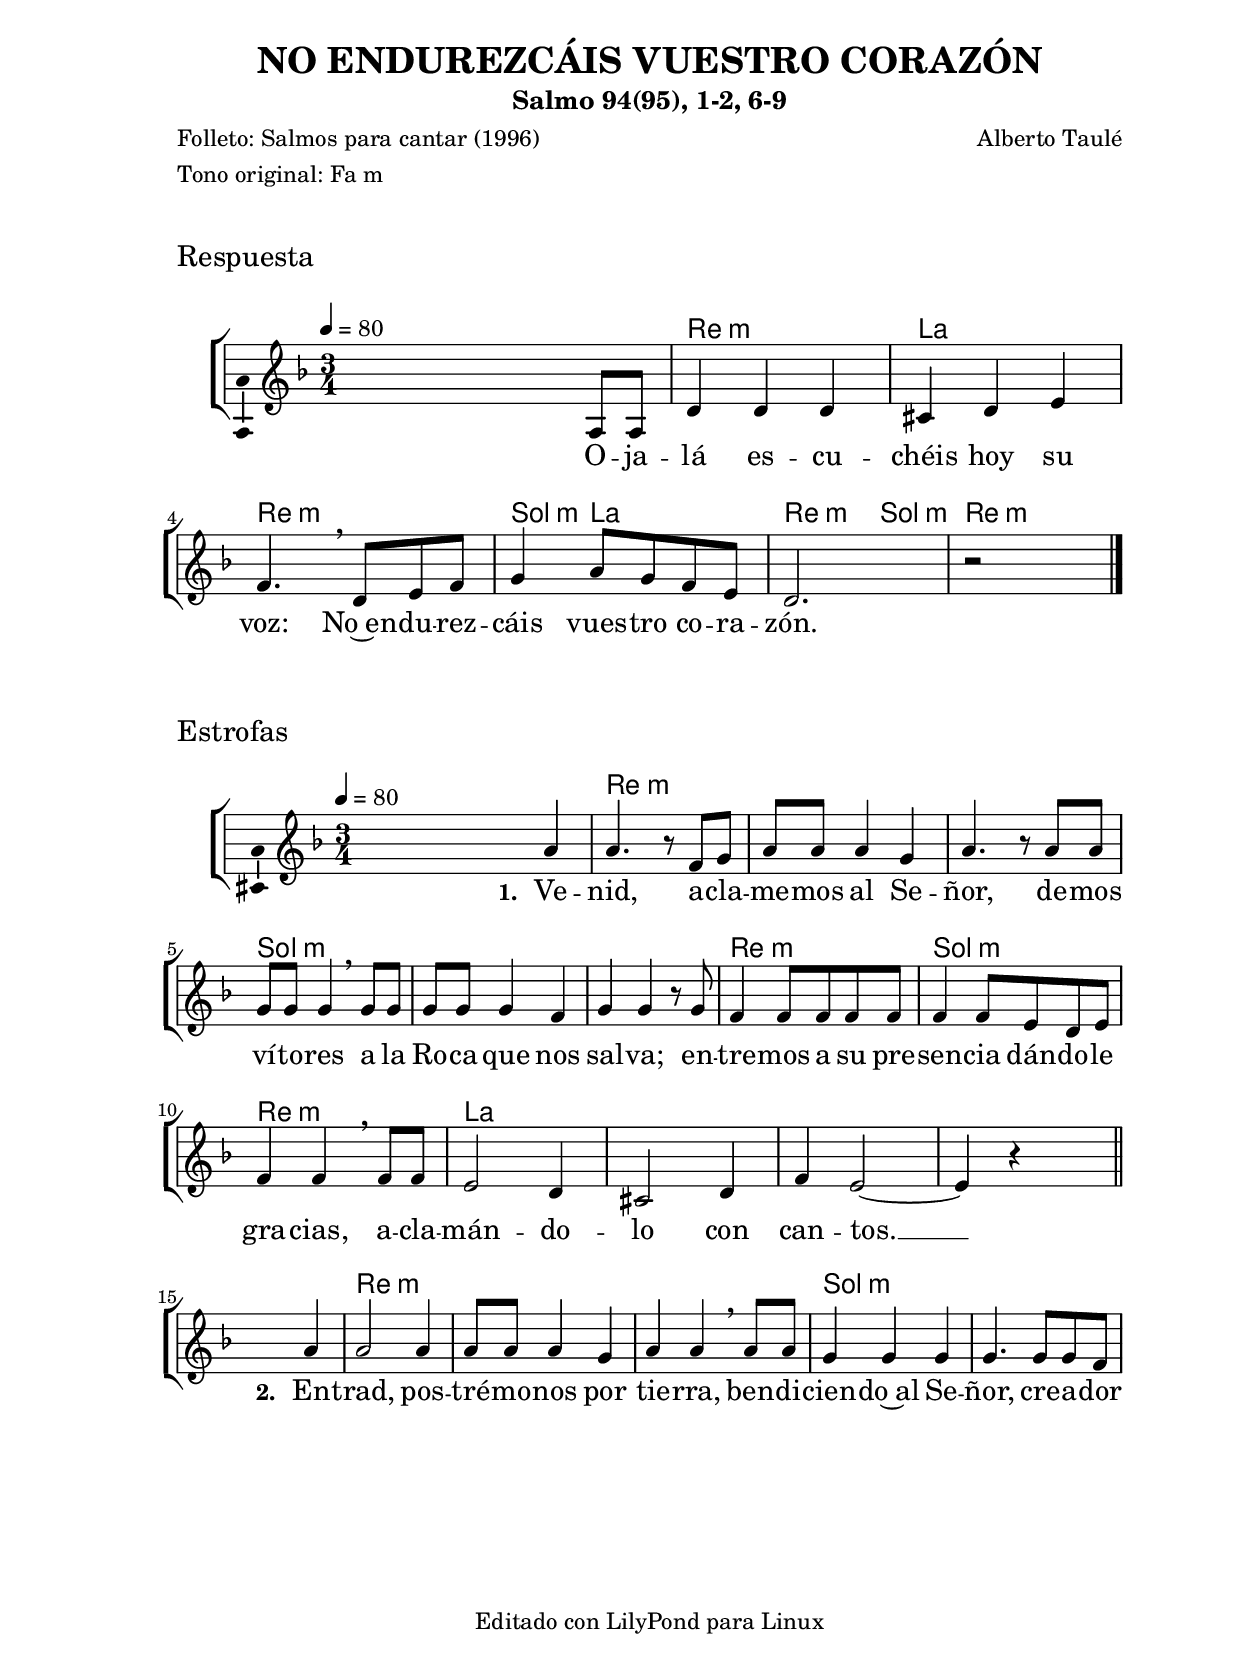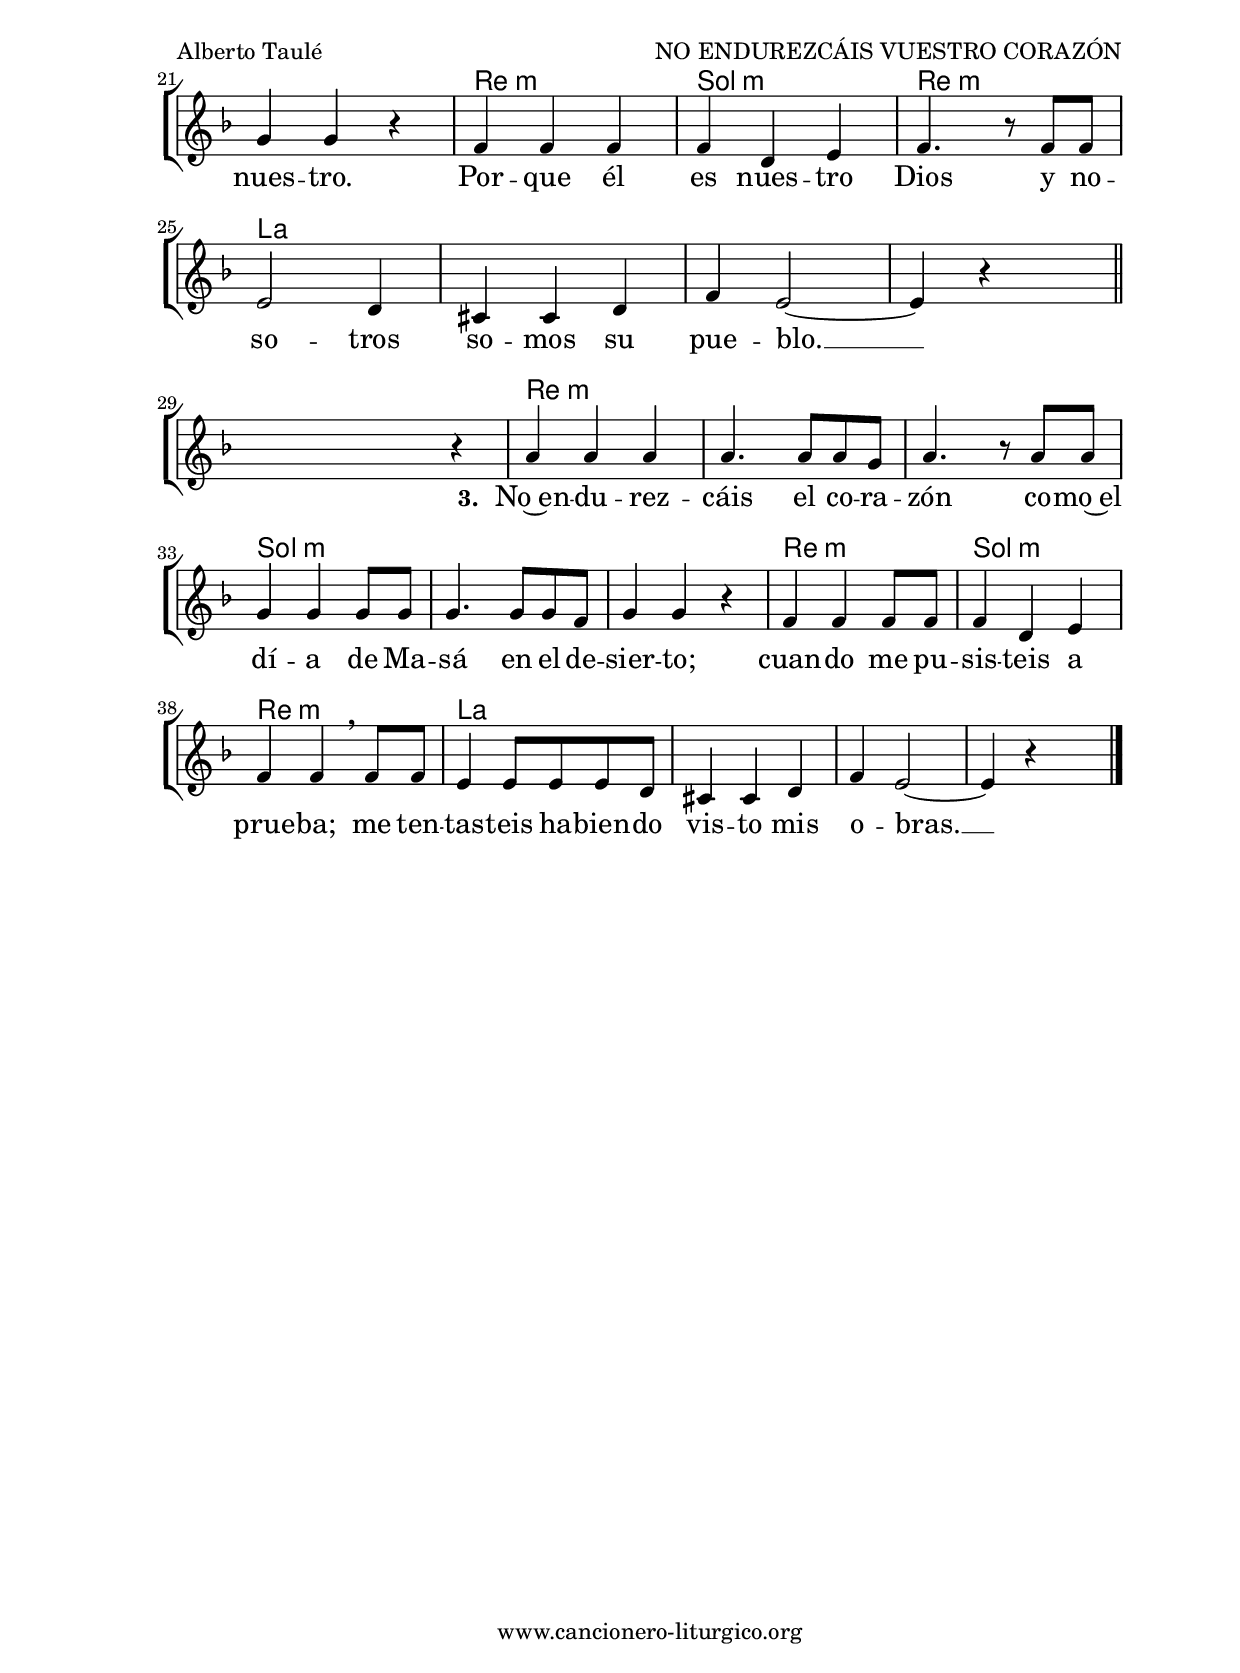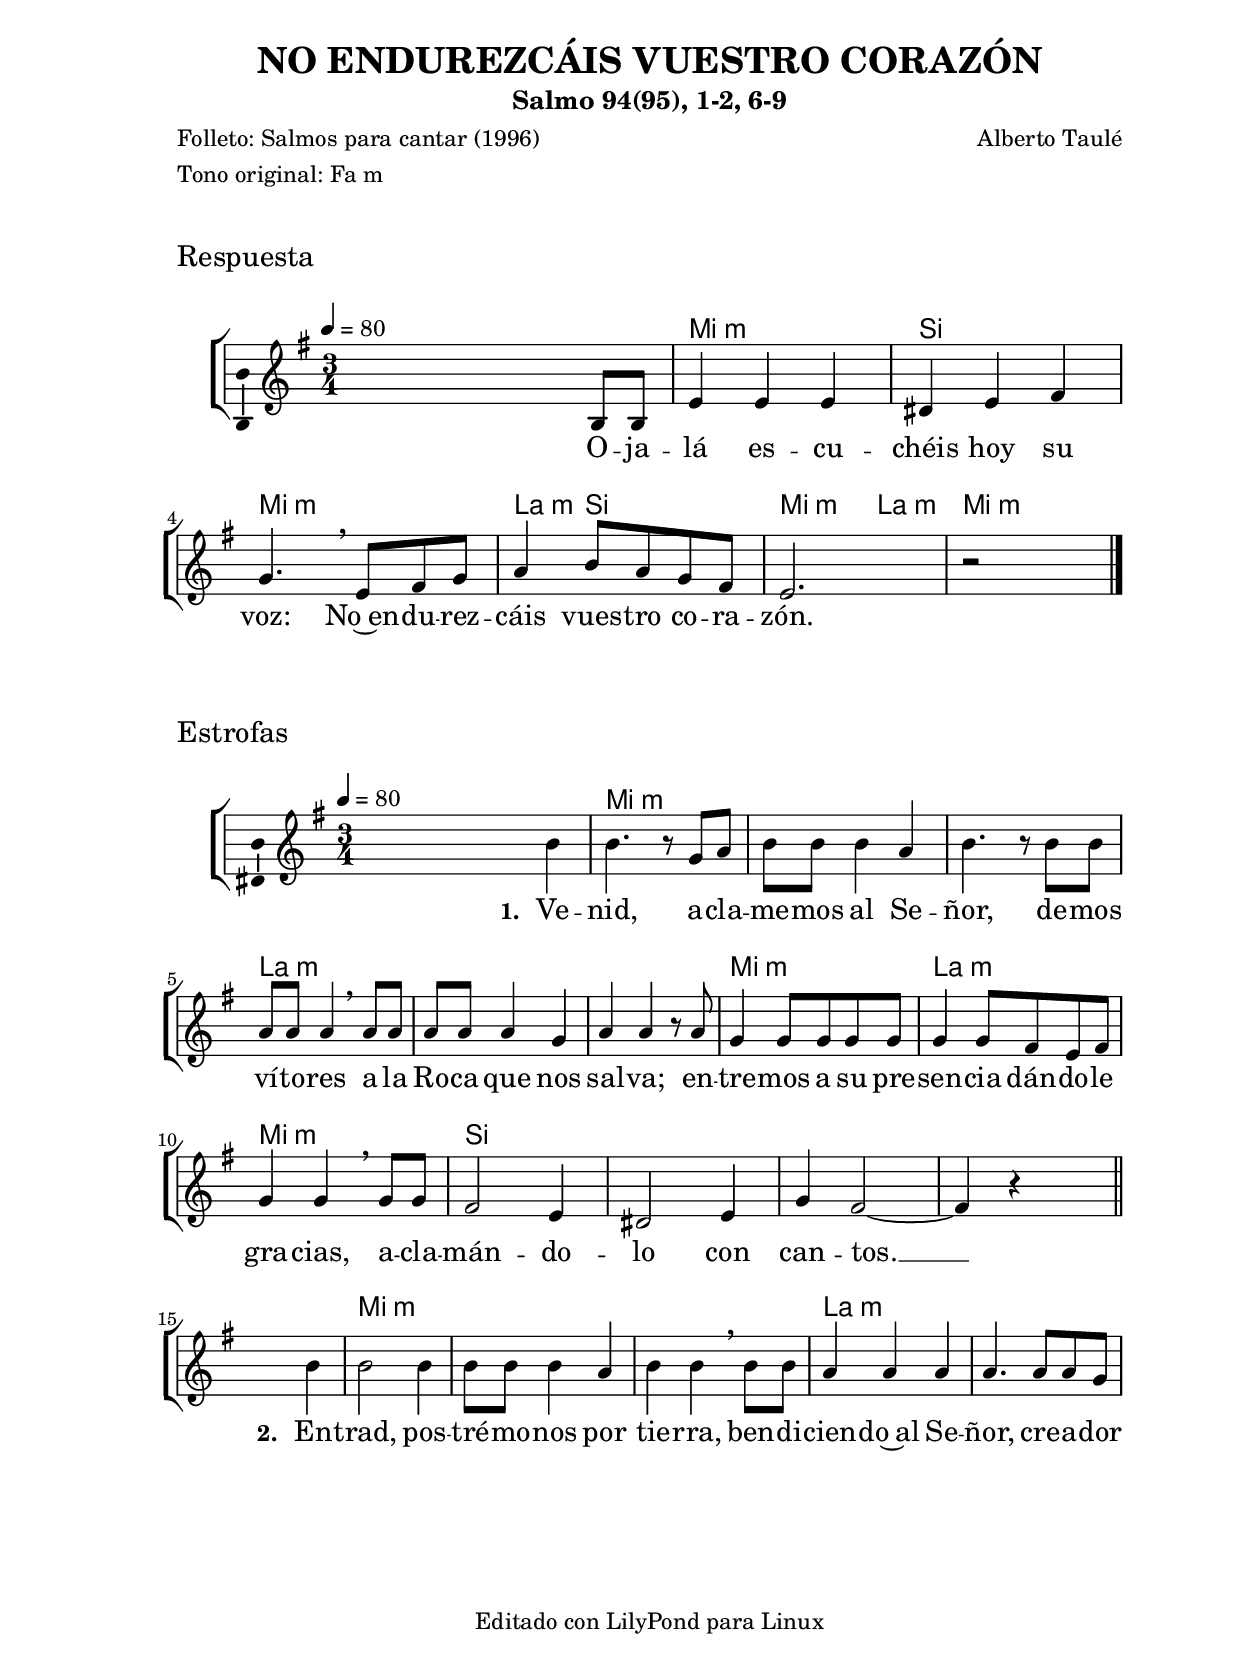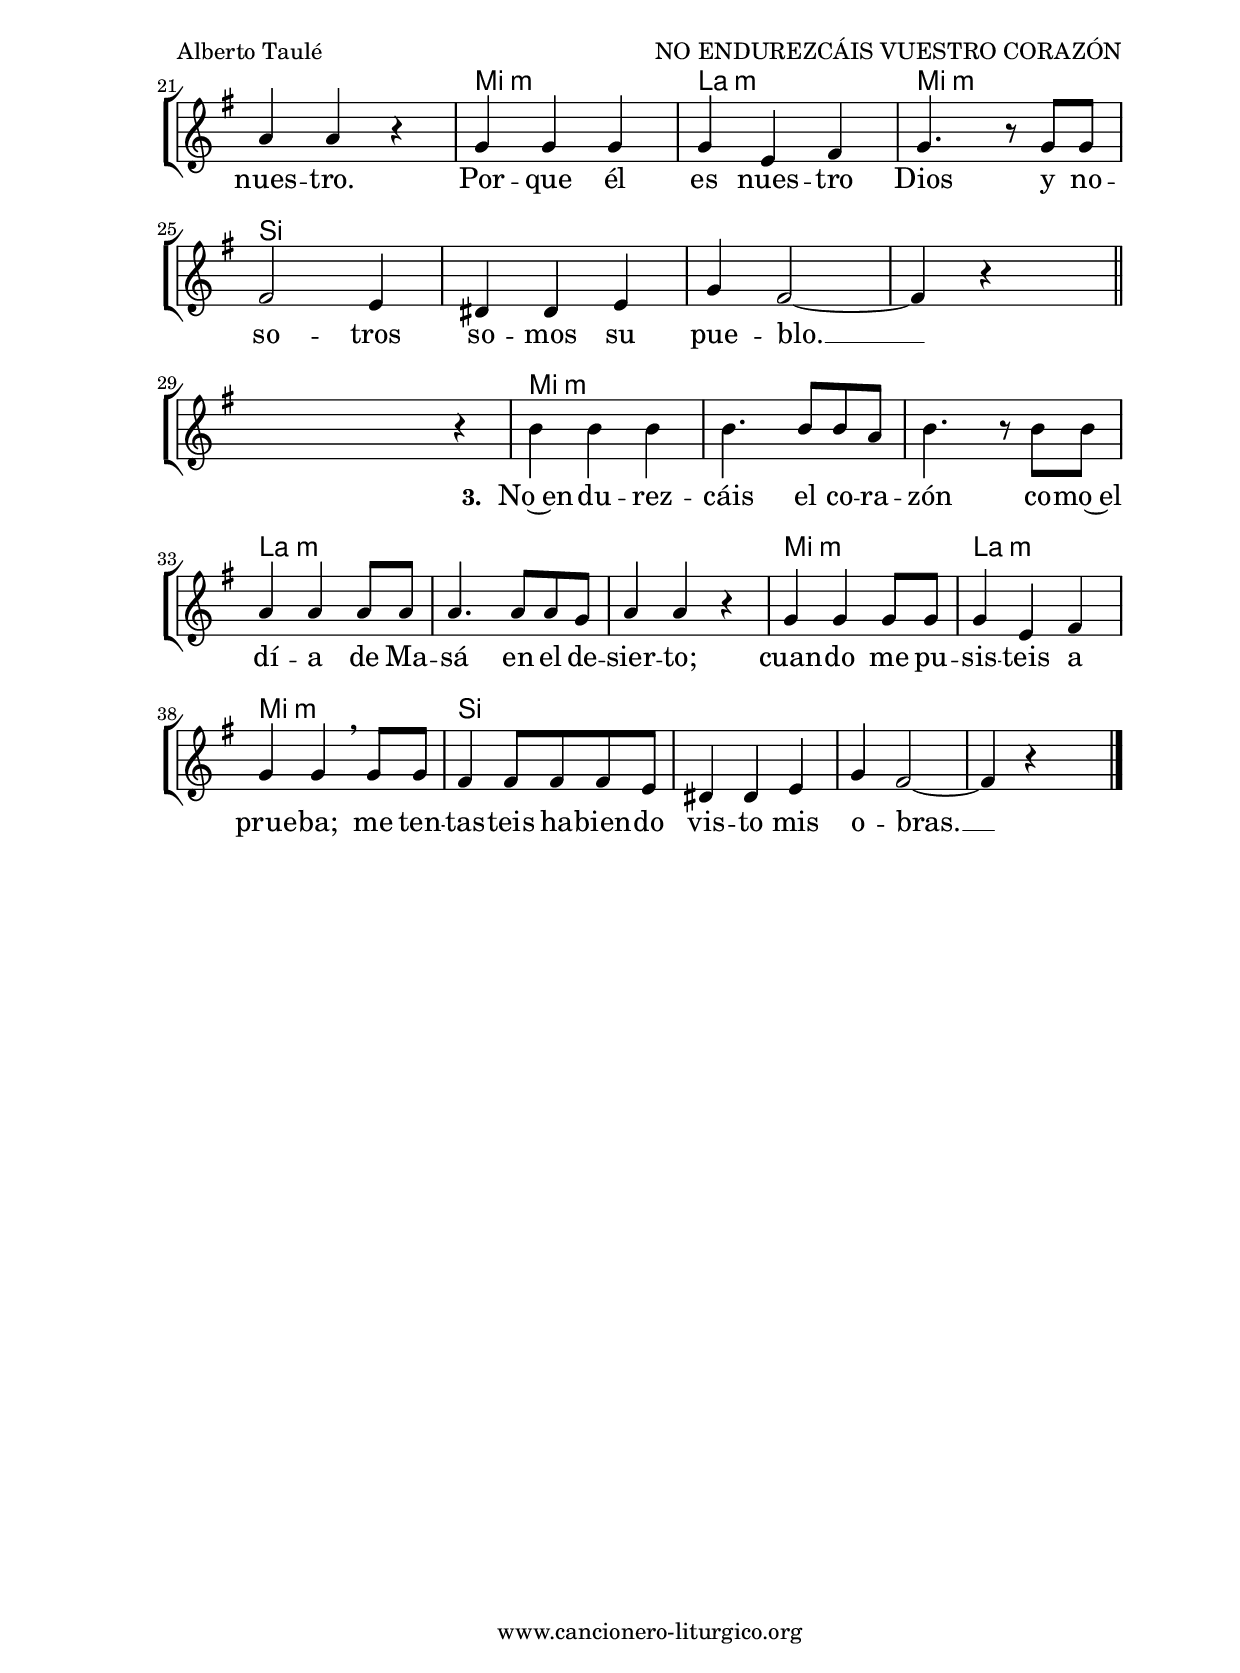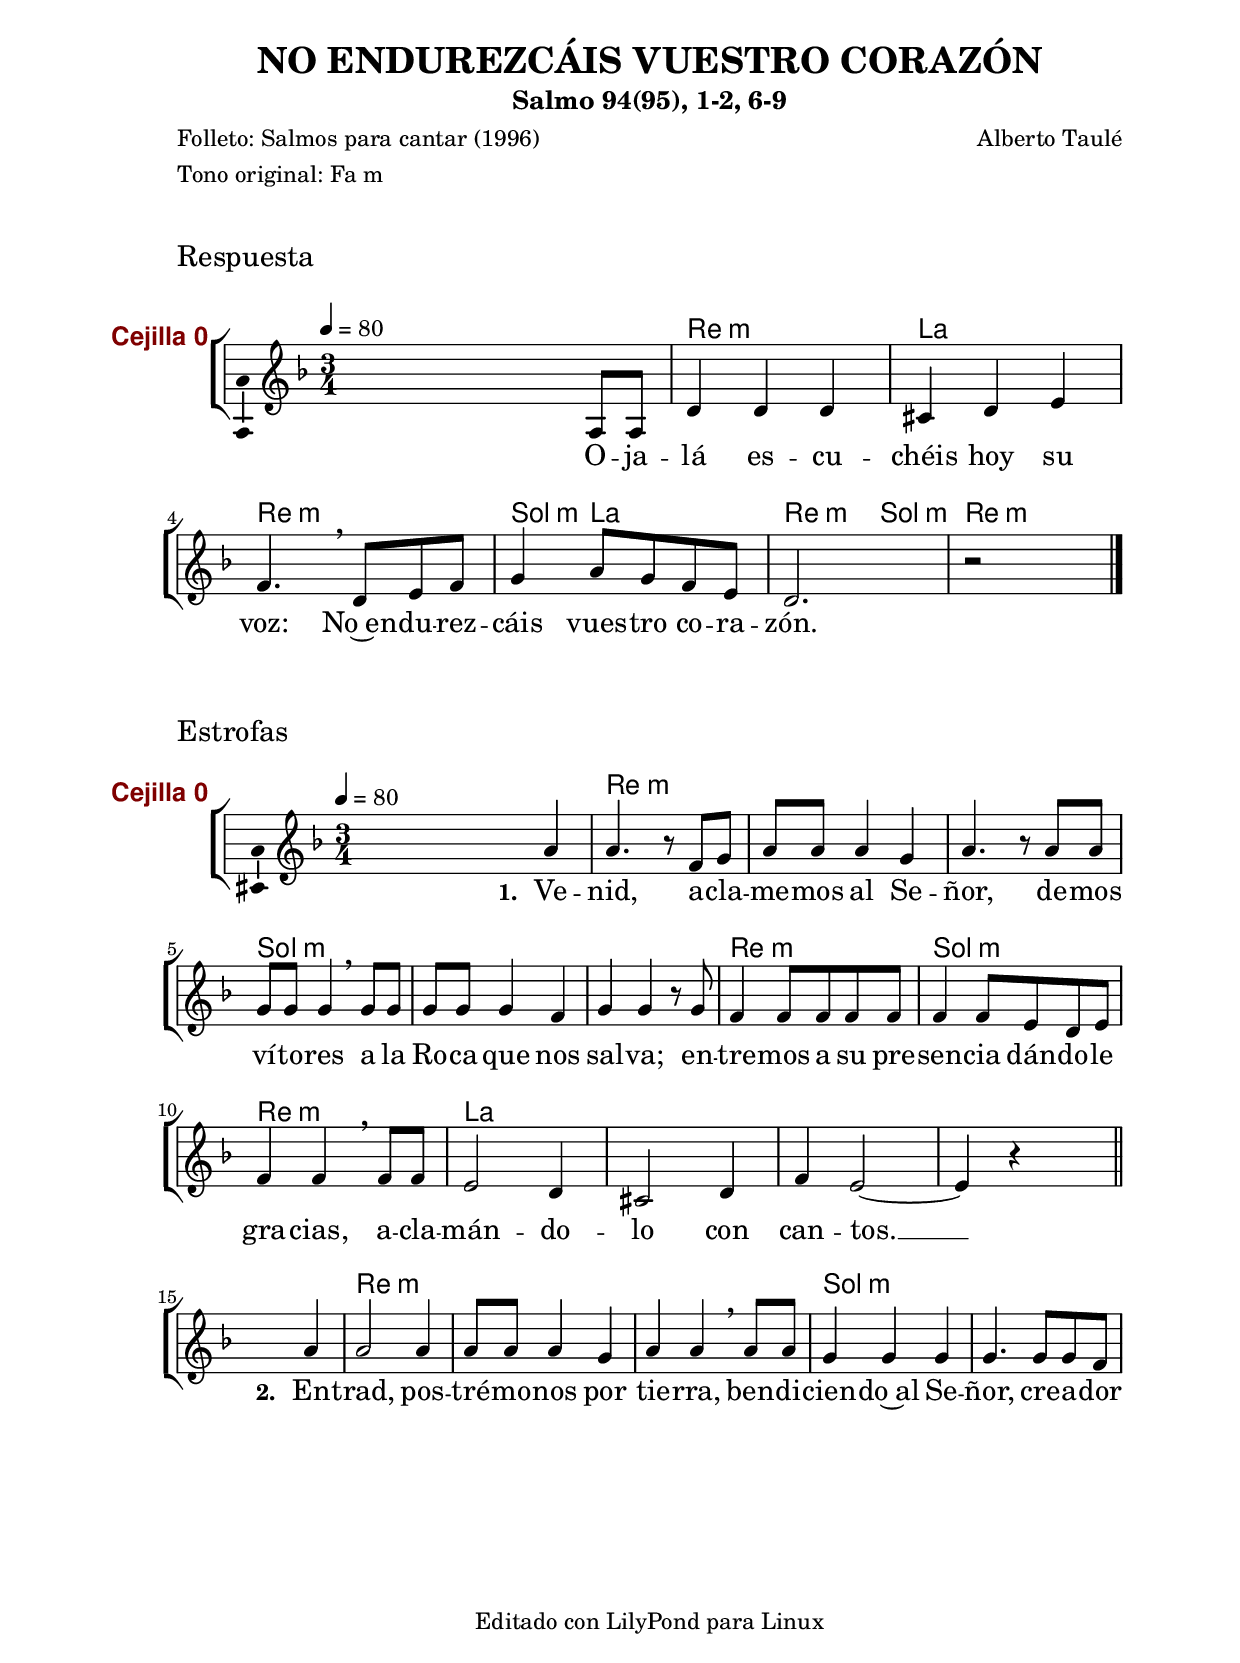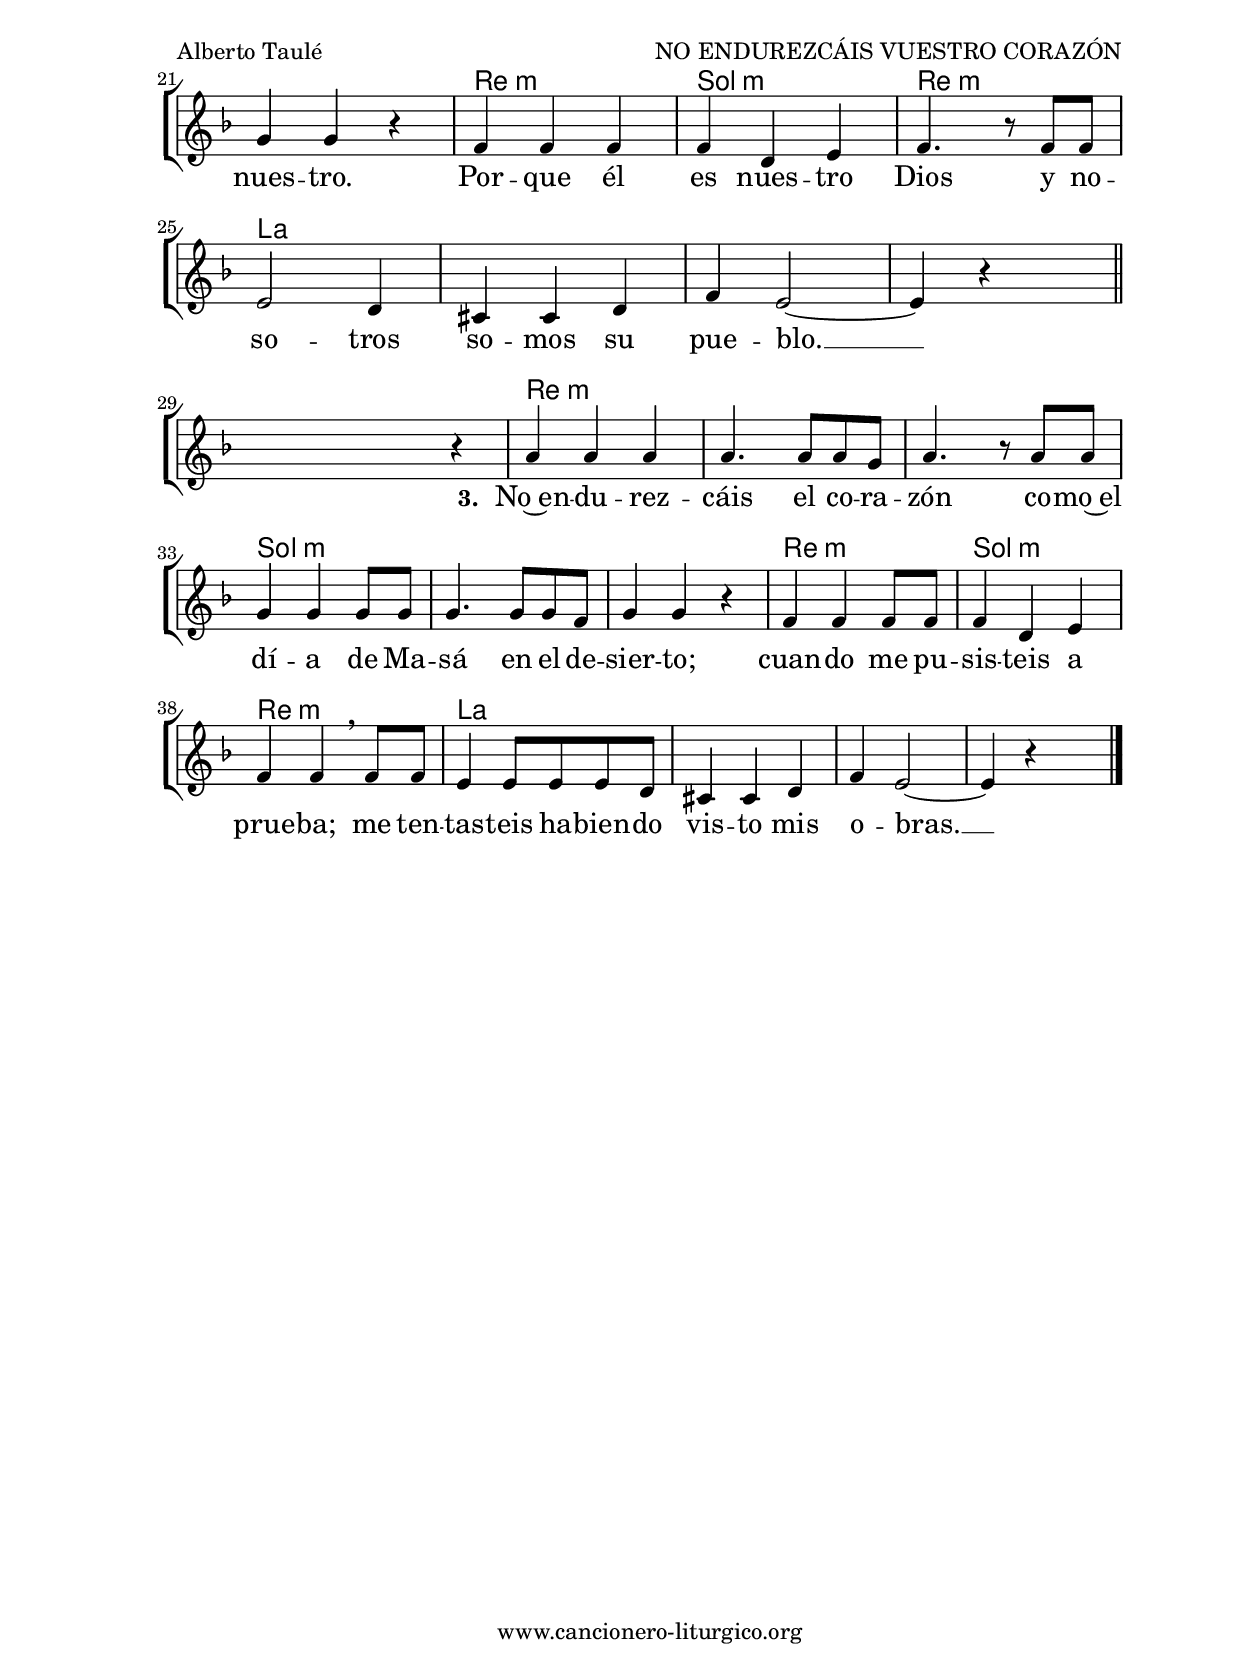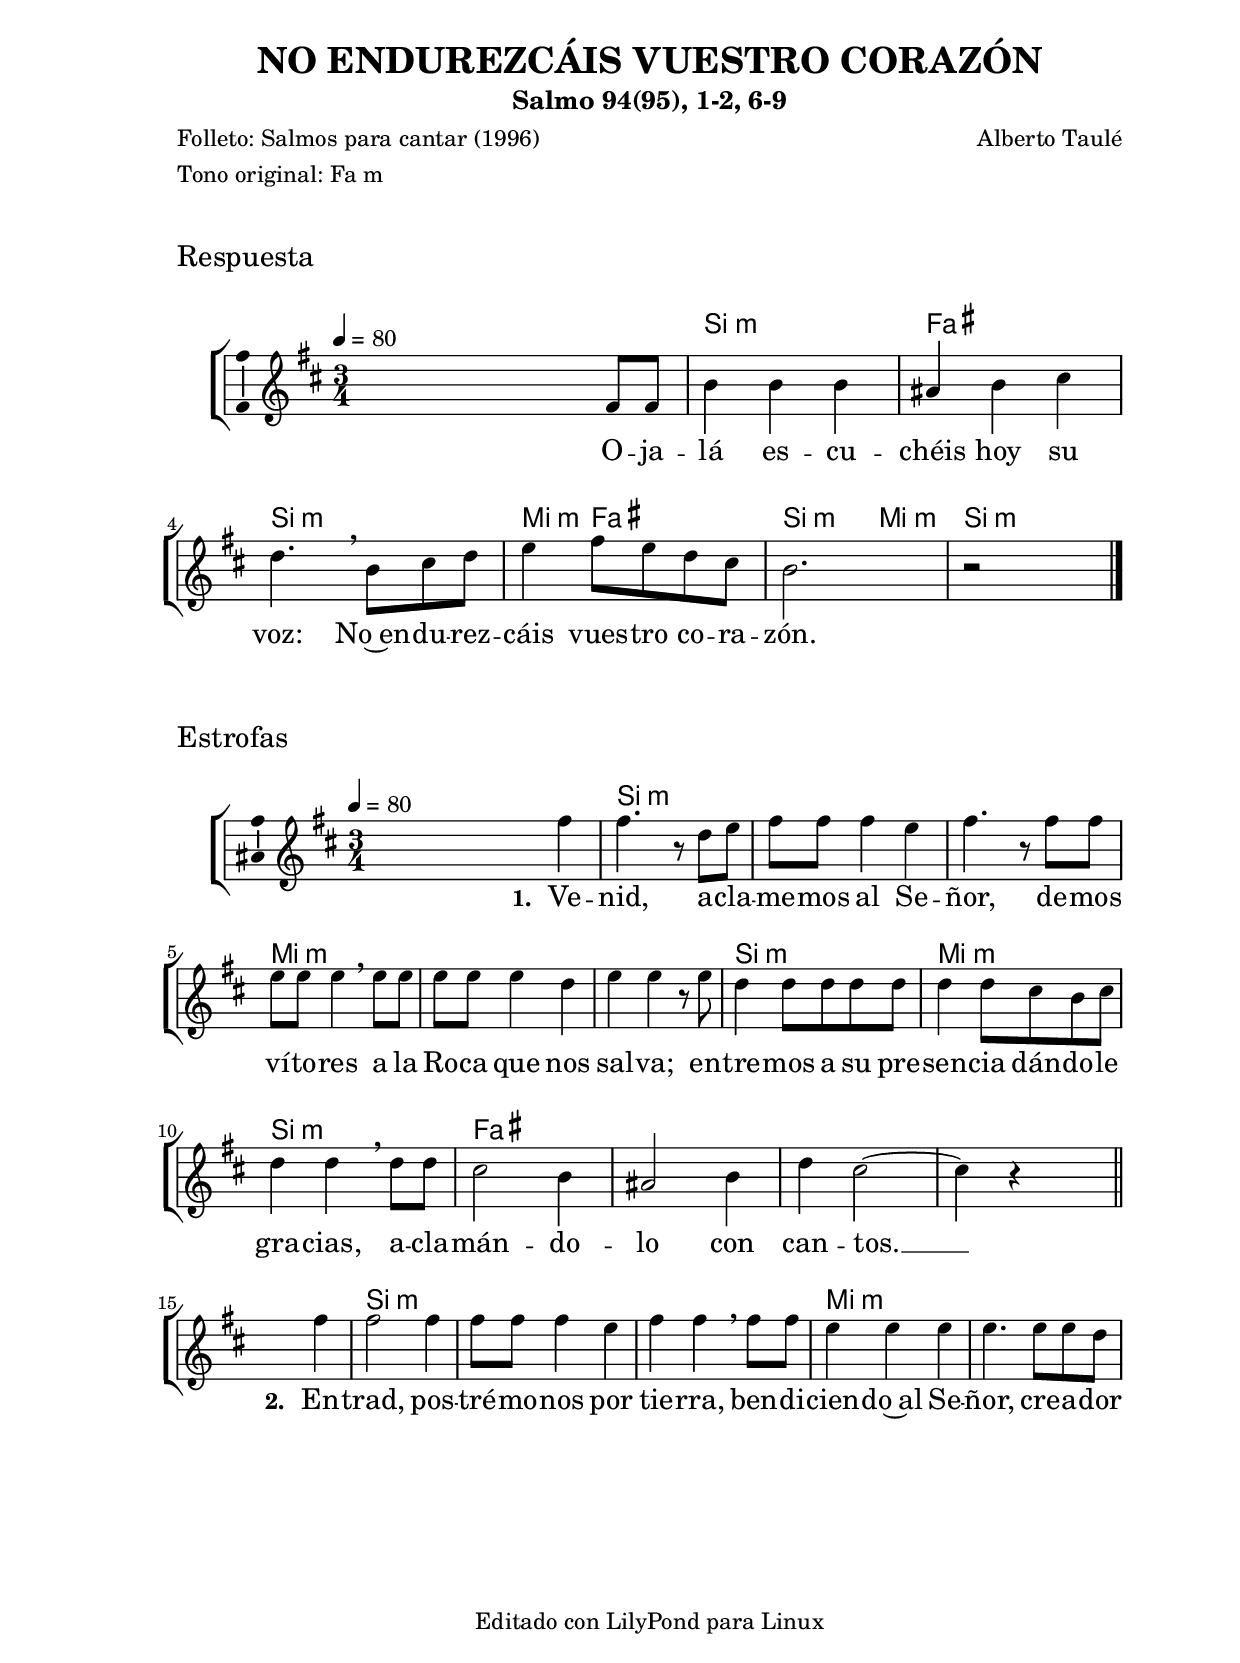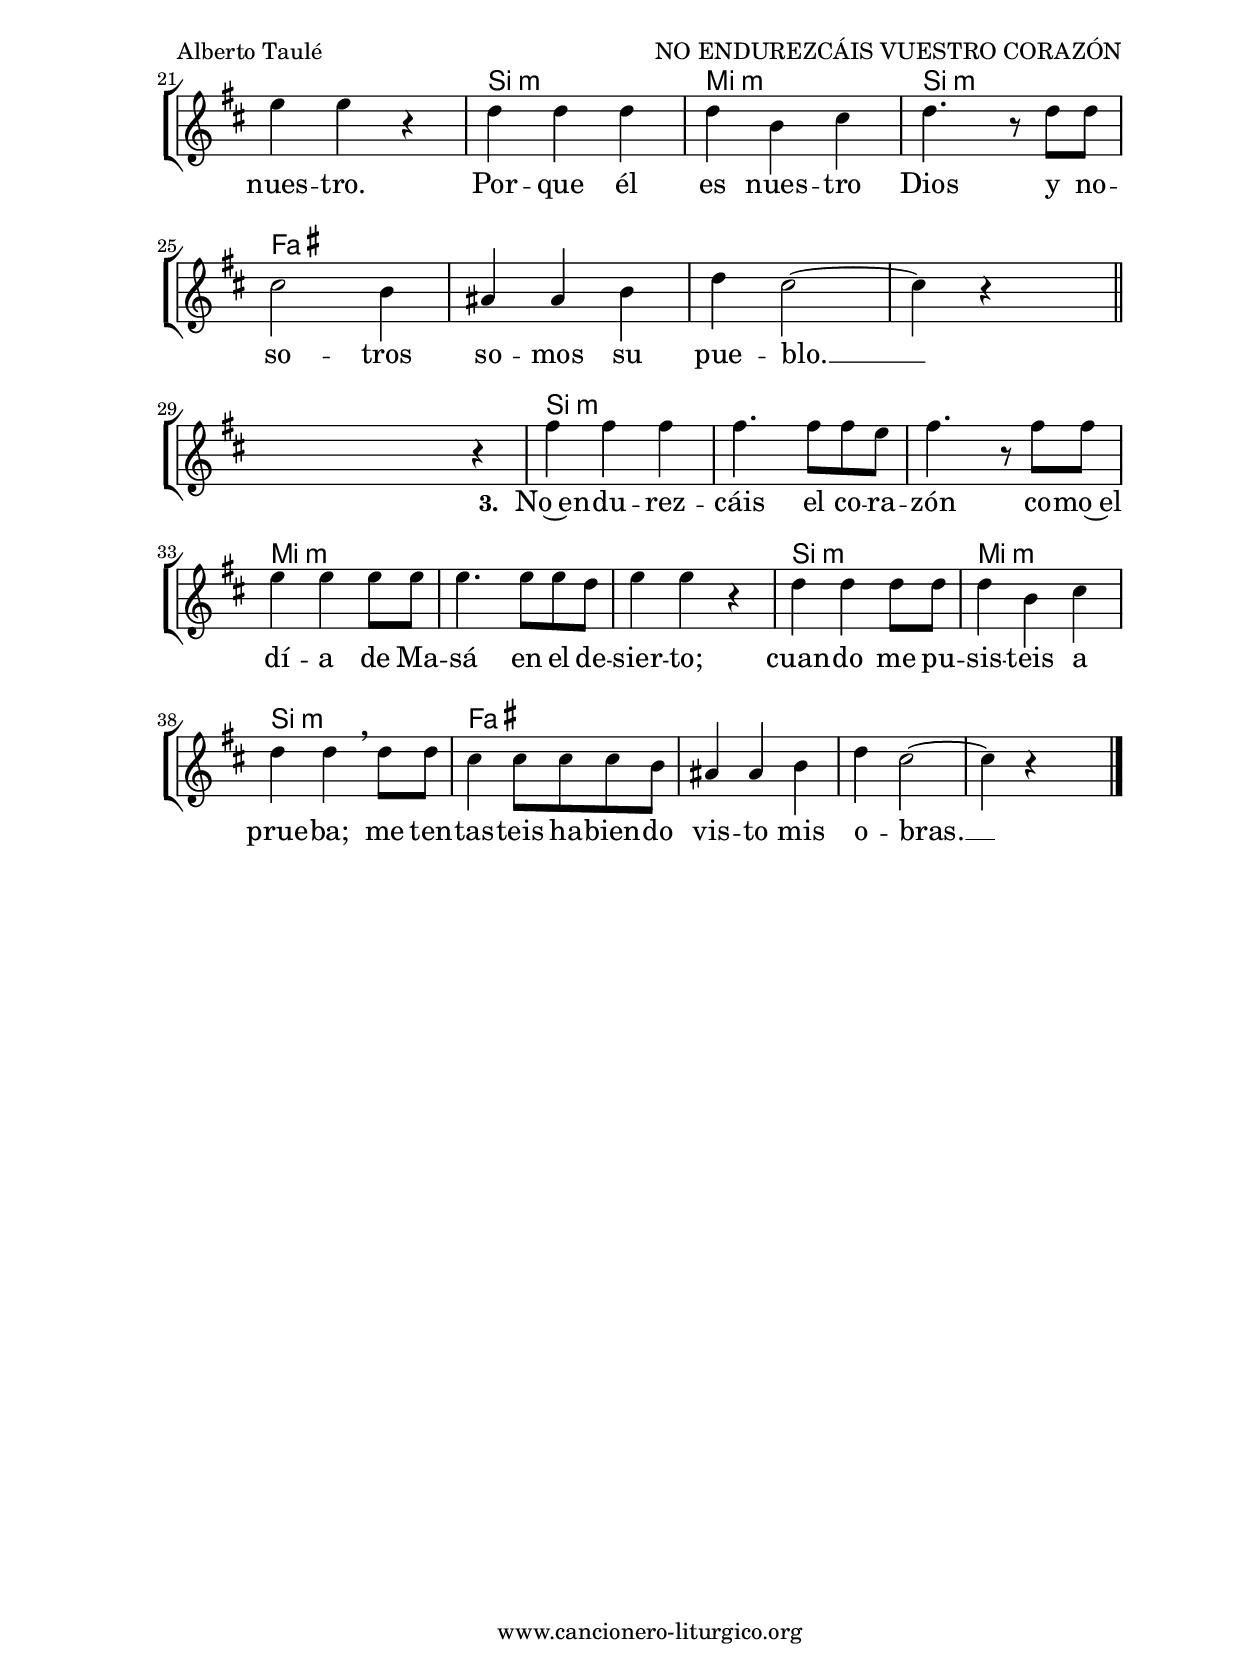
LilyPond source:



%versión de lilypond para la que se ha escrito esta partitura:
\version "2.16.0"

	%Tamaño papel
	#(set-default-paper-size "a4")
	%Tamaño partitura
	#(set-global-staff-size 20)
	%No responde al pulsar sobre una nota
	#(ly:set-option 'point-and-click #f)

%parámetros del encabezamiento:
\header {
	title = "NO ENDUREZCÁIS VUESTRO CORAZÓN"
	subtitle = "Salmo 94(95), 1-2, 6-9"
	composer = "Alberto Taulé"
	poet = "Folleto: Salmos para cantar (1996)"
	meter = "Tono original: Fa m"
	arranger = ""
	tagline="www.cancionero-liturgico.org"
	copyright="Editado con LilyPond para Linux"
	tiempo = ""
	usos = "Salmo"
	letra = ""
	}

%parámetros asociados al papel:
\paper  {
	oddHeaderMarkup = \markup {\fill-line { \on-the-fly #not-first-page \fromproperty #'header:title \on-the-fly #not-first-page \fromproperty #'header:composer }}
	evenHeaderMarkup = \markup {\fill-line { \fromproperty #'header:composer \fromproperty #'header:title }}
	#(set-paper-size "a4")
	print-page-number = ##f
	first-page-number = 1
	print-first-page-number = ##f
	head-separation = 3.0 \cm
	top-margin = 2.0 \cm
	bottom-margin = 0.5\cm
	left-margin = 3.0 \cm
	line-width = 16.0 \cm 
	indent = 8\mm
	interscoreline = 2.\mm
	between-system-space = 15\mm
%	para que las partituras no llenen la hoja:
	ragged-bottom = ##t
%	idem para la última hoja:
	ragged-last-bottom = ##f
%	para que las partituras llenen el ancho del papel:
	ragged-last = ##f
	after-title-space = 2.5 \cm
%page-count=2
%system-count=8

	%Flexible Vertical Spacing
	markup-system-spacing =
	#'((basic-distance . 5) (minimum-distance . 3) (padding . 3))
	score-markup-spacing =
	#'((basic-distance . 15) (minimum-distance . 10) (padding . 3))
%	score-system-spacing =
%	#'((basic-distance . 15) (minimum-distance . 10) (padding . 5))
	system-system-spacing =
	#'((basic-distance . 5) (minimum-distance . 3) (padding . 3))
	markup-markup-spacing =
	#'((basic-distance . 20) (minimum-distance . 15) (padding . 3))
	last-bottom-spacing =
	#'((basic-distance . 5) (minimum-distance . 5) (padding . 3))
%	top-system-spacing =
%	#'((basic-distance . 10) (minimum-distance . 5) (padding . 3))
%	top-markup-spacing =
%	#'((basic-distance . 15) (minimum-distance . 10) (padding . 3))

	}


%parámetros que afectan a toda la partitura:
global =  {
	%clave de sol (G):
	\clef G
	%armadura:
	\transpose f d
	\key aes \major
	\tempo 4=80
	\set Score.tempoHideNote = ##f
	}


%%%%%%%%%%%%%%%%%%%%%%%%%%%%%%%%%%%%%%%%%%%%%%%%%%%%%%%
%%%%%%%%%%%%%%%%%%%%%%%%%%%%%%%%%%%%%%%%%%%%%%%%%%%%%%%
%%%%%%%%%%%%%%%%%%%%%%%%%%%%%%%%%%%%%%%%%%%%%%%%%%%%%%%


acordesrespuno = {
	\italianChords
	\chordmode {
	\transpose f d
{

s2.
f2.:m c f:m bes4:m c2 f2:m bes4:m f2.:m

}
}
}

melodiarespuno = 
	\transpose f d
{
	\relative c'{

\time 3/4

s2 c8 c
f4 f f
e4 f g
aes4. \breathe f8 g aes
bes4 c8 bes aes g
f2.
r2 s4

\bar "|."
}
}


textorespuno = \lyricmode {
O -- ja -- lá es -- cu -- chéis hoy su voz:
No~en -- du -- rez -- cáis vues -- tro co -- ra -- zón.

	}

acordesrespunoStaff = \context ChordNames = acordesrespunoStaff <<
	\set chordChanges = ##t
	\acordesrespuno
	>>


%%%%%%%%%%%%%%%%%%%%%%%%%%%%%%%%%%% CEJILLA %%%%%%%%%%%%%%%%%%%%%%%%%%%%%%%%%%%
acordesrespunocejilla = {
%%%	\override ChordNames.ChordName #'font-size = #-1
%%%	\override ChordNames.ChordName #'font-series = #'bold
	\transpose c c {
		\acordesrespuno
		}
	}

acordesrespunocejillaStaff = \context ChordNames = acordesrespunocejillaStaff <<
	\set Staff.instrumentName = \markup \with-color #darkred \larger \bold \sans "Cejilla 0"
	\set chordChanges = ##t
	\acordesrespunocejilla
	>>
%%%%%%%%%%%%%%%%%%%%%%%%%%%%%%%%%%% CEJILLA %%%%%%%%%%%%%%%%%%%%%%%%%%%%%%%%%%%


vozrespunoStaff = \context Voice = vozrespunoStaff
\with {\consists "Ambitus_engraver"}
<<
%	\set Staff.instrumentName = ""
%	\set Staff.shortInstrumentName = ""
%	\set Staff.midiInstrument = #"clarinet"
%	\set Staff.midiInstrument = #"cello"
%	\set Staff.midiInstrument = #"flute"
	\set Staff.midiInstrument = #"electric guitar (jazz)"
%	\set Staff.midiInstrument = #"english horn"
%	\set Staff.midiInstrument = #"violin"
%	\set Staff.midiInstrument = #"glockenspiel"
	\set Staff.midiMinimumVolume = #0.7
	\set Staff.midiMaximumVolume = #0.9
	\global
	\melodiarespuno
	>>

textorespunoStaff = \context Lyrics = textorespunoStaff <<
	\lyricsto vozrespunoStaff \textorespuno
	>>


%%%%%%%%%%%%%%%%%%%%%%%%%%%%%%%%%%%%%%%%%%%%%%%%%%%%%%%
%%%%%%%%%%%%%%%%%%%%%%%%%%%%%%%%%%%%%%%%%%%%%%%%%%%%%%%
%%%%%%%%%%%%%%%%%%%%%%%%%%%%%%%%%%%%%%%%%%%%%%%%%%%%%%%


acordesrespest = {
	\italianChords
	\chordmode {
	\transpose f d
{

s2.
f2.:m s s bes:m s s f:m bes:m f:m c s s s

s2.
f2.:m s s bes:m s s f:m bes:m f:m c s s s

s2.
f2.:m s s bes:m s s f:m bes:m f:m c s s s

}
}
}

melodiarespest = 
	\transpose f d
{
	\relative c''{

\time 3/4

s2 c4
c4. r8 aes8 bes
c8 c c4 bes
c4. r8 c8 c
bes8 bes bes4 \breathe bes8 bes
bes8 bes bes4 aes
bes4 bes r8 bes8
aes4 aes8 aes aes aes
aes4 aes8 g f g
aes4 aes \breathe aes8 aes
g2 f4
e2 f4
aes4 g2~
g4 r4 s4

\bar "||"
\break

s2 c4
c2 c4
c8 c c4 bes
c4 c \breathe c8 c
bes4 bes bes
bes4. bes8 bes aes

\pageBreak

bes4 bes r4
aes4 aes aes
aes4 f g
aes4. r8 aes8 aes
g2 f4
e4 e f
aes4 g2~
g4 r4 s4

\bar "||"
\break

s2 r4
c4 c c
c4. c8 c bes
c4. r8 c8 c
bes4 bes bes8 bes
bes4. bes8 bes aes
bes4 bes r4
aes4 aes aes8 aes
aes4 f g
aes4 aes \breathe aes8 aes
g4 g8 g g f
e4 e f
aes4 g2~
g4 r4 s4

\bar "|."
}
}


textorespest = \lyricmode {

\set stanza =#"1. " Ve -- nid, a -- cla -- me -- mos al Se -- ñor,
de -- mos ví -- to -- res a la Ro -- ca que nos sal -- va;
en -- tre -- mos a su pre -- sen -- cia dán -- do -- le gra -- cias,
a -- cla -- mán -- do -- lo con can -- tos. __

\set stanza =#"2. " En -- trad, pos -- tré -- mo -- nos por tie -- rra,
ben -- di -- cien -- do~al Se -- ñor, cre -- a -- dor nues -- tro.
Por -- que él es nues -- tro Dios
y no -- so -- tros so -- mos su pue -- blo. __

\set stanza =#"3. " No~en -- du -- rez -- cáis el co -- ra -- zón
co -- mo~el dí -- a de Ma -- sá en el de -- sier -- to;
cuan -- do me pu -- sis -- teis a prue -- ba;
me ten -- tas -- teis ha -- bien -- do vis -- to mis o -- bras. __

	}

acordesrespestStaff = \context ChordNames = acordesrespestStaff <<
	\set chordChanges = ##t
	\acordesrespest
	>>


%%%%%%%%%%%%%%%%%%%%%%%%%%%%%%%%%%% CEJILLA %%%%%%%%%%%%%%%%%%%%%%%%%%%%%%%%%%%
acordesrespestcejilla = {
%%%	\override ChordNames.ChordName #'font-size = #-1
%%%	\override ChordNames.ChordName #'font-series = #'bold
	\transpose c c {
		\acordesrespest
		}
	}

acordesrespestcejillaStaff = \context ChordNames = acordesrespestcejillaStaff <<
	\set Staff.instrumentName = \markup \with-color #darkred \larger \bold \sans "Cejilla 0"
	\set chordChanges = ##t
	\acordesrespestcejilla
	>>
%%%%%%%%%%%%%%%%%%%%%%%%%%%%%%%%%%% CEJILLA %%%%%%%%%%%%%%%%%%%%%%%%%%%%%%%%%%%


vozrespestStaff = \context Voice = vozrespestStaff
\with {\consists "Ambitus_engraver"}
<<
%	\set Staff.instrumentName = ""
%	\set Staff.shortInstrumentName = ""
%	\set Staff.midiInstrument = #"clarinet"
%	\set Staff.midiInstrument = #"cello"
%	\set Staff.midiInstrument = #"flute"
	\set Staff.midiInstrument = #"electric guitar (jazz)"
%	\set Staff.midiInstrument = #"english horn"
%	\set Staff.midiInstrument = #"violin"
%	\set Staff.midiInstrument = #"glockenspiel"
	\set Staff.midiMinimumVolume = #0.7
	\set Staff.midiMaximumVolume = #0.9
	\global
	\melodiarespest
	>>

textorespestStaff = \context Lyrics = textorespestStaff <<
	\lyricsto vozrespestStaff \textorespest
	>>


%%%%%%%%%%%%%%%%%%%%%%%%%%%%%%%%%%%%%%%%%%%%%%%%%%%%%%%
%%%%%%%%%%%%%%%%%%%%%%%%%%%%%%%%%%%%%%%%%%%%%%%%%%%%%%%
%%%%%%%%%%%%%%%%%%%%%%%%%%%%%%%%%%%%%%%%%%%%%%%%%%%%%%%


\book {
	\score {
		\context ChoirStaff {
			\override StaffGroup.SystemStartBracket #'collapse-height = #1
			\override Score.SystemStartBar #'collapse-height = #1
			<<
			\acordesrespunoStaff
			\vozrespunoStaff
			\textorespunoStaff
			>>
			}
		\layout {
	    		\context {
				\Lyrics
				\override LyricText #'font-size = #2
				}
	   		 \context {
				\Score
				\override StaffSymbol #'staff-space = #(magstep +3)
				}
			}
		\header{piece=\markup{\fontsize #2 "Respuesta"}}
		}
	\score {
		\context ChoirStaff {
			\override StaffGroup.SystemStartBracket #'collapse-height = #1
			\override Score.SystemStartBar #'collapse-height = #1
			<<
			\acordesrespestStaff
			\vozrespestStaff
			\textorespestStaff
			>>
			}
		\layout {
system-count=9
	    		\context {
				\Lyrics
				\override LyricText #'font-size = #2
				}
	   		 \context {
				\Score
				\override StaffSymbol #'staff-space = #(magstep +3)
				}
			}
		\header{piece=\markup{\fontsize #2 "Estrofas"}}
		}
	\score {
		\unfoldRepeats
		\context ChoirStaff {
			<<
			\acordesrespunoStaff
			\vozrespunoStaff
			>>
			<<
			\acordesrespestStaff
			\vozrespestStaff
			>>
			}
		\midi {
	  		\context {
	  			\Score
				tempoWholesPerMinute = #(ly:make-moment 70 4)
				}
			}
		}
	}


%Partitura para guitarra
#(define output-suffix "G")
\book {
	\score {
		\context ChoirStaff {
			\override StaffGroup.SystemStartBracket #'collapse-height = #1
			\override Score.SystemStartBar #'collapse-height = #1
			<<
			\acordesrespunocejillaStaff
			\vozrespunoStaff
			\textorespunoStaff
			>>
			}
		\layout {
%%%%%%%%%%%%%%%%%%%%%%%%%%%%%%%%%%% CEJILLA %%%%%%%%%%%%%%%%%%%%%%%%%%%%%%%%%%%
			\context {
				\ChordNames \consists Instrument_name_engraver
				}
%%%%%%%%%%%%%%%%%%%%%%%%%%%%%%%%%%% CEJILLA %%%%%%%%%%%%%%%%%%%%%%%%%%%%%%%%%%%
	    		\context {
				\Lyrics
				\override LyricText #'font-size = #2
				}
	   		 \context {
				\Score
				\override StaffSymbol #'staff-space = #(magstep +3)
				}
			}
		\header{piece=\markup{\fontsize #2 "Respuesta"}}
		}
	\score {
		\context ChoirStaff {
			\override StaffGroup.SystemStartBracket #'collapse-height = #1
			\override Score.SystemStartBar #'collapse-height = #1
			<<
			\acordesrespestcejillaStaff
			\vozrespestStaff
			\textorespestStaff
			>>
			}
		\layout {
system-count=9
%%%%%%%%%%%%%%%%%%%%%%%%%%%%%%%%%%% CEJILLA %%%%%%%%%%%%%%%%%%%%%%%%%%%%%%%%%%%
			\context {
				\ChordNames \consists Instrument_name_engraver
				}
%%%%%%%%%%%%%%%%%%%%%%%%%%%%%%%%%%% CEJILLA %%%%%%%%%%%%%%%%%%%%%%%%%%%%%%%%%%%
	    		\context {
				\Lyrics
				\override LyricText #'font-size = #2
				}
	   		 \context {
				\Score
				\override StaffSymbol #'staff-space = #(magstep +3)
				}
			}
		\header{piece=\markup{\fontsize #2 "Estrofas"}}
		}
	}


#(define output-suffix "C")
\book {
	\score {
		\context ChoirStaff {
			\override StaffGroup.SystemStartBracket #'collapse-height = #1
			\override Score.SystemStartBar #'collapse-height = #1
\transpose c d
			<<
			\acordesrespunoStaff
			\vozrespunoStaff
			\textorespunoStaff
			>>
			}
		\layout {
	    		\context {
				\Lyrics
				\override LyricText #'font-size = #2
				}
	   		 \context {
				\Score
				\override StaffSymbol #'staff-space = #(magstep +3)
				}
			}
		\header{piece=\markup{\fontsize #2 "Respuesta"}}
		}
	\score {
		\context ChoirStaff {
			\override StaffGroup.SystemStartBracket #'collapse-height = #1
			\override Score.SystemStartBar #'collapse-height = #1
\transpose c d
			<<
			\acordesrespestStaff
			\vozrespestStaff
			\textorespestStaff
			>>
			}
		\layout {
system-count=9
	    		\context {
				\Lyrics
				\override LyricText #'font-size = #2
				}
	   		 \context {
				\Score
				\override StaffSymbol #'staff-space = #(magstep +3)
				}
			}
		\header{piece=\markup{\fontsize #2 "Estrofas"}}
		}
	}


#(define output-suffix "S")
\book {
	\score {
		\context ChoirStaff {
			\override StaffGroup.SystemStartBracket #'collapse-height = #1
			\override Score.SystemStartBar #'collapse-height = #1
\transpose c a
			<<
			\acordesrespunoStaff
			\vozrespunoStaff
			\textorespunoStaff
			>>
			}
		\layout {
	    		\context {
				\Lyrics
				\override LyricText #'font-size = #2
				}
	   		 \context {
				\Score
				\override StaffSymbol #'staff-space = #(magstep +3)
				}
			}
		\header{piece=\markup{\fontsize #2 "Respuesta"}}
		}
	\score {
		\context ChoirStaff {
			\override StaffGroup.SystemStartBracket #'collapse-height = #1
			\override Score.SystemStartBar #'collapse-height = #1
\transpose c a
			<<
			\acordesrespestStaff
			\vozrespestStaff
			\textorespestStaff
			>>
			}
		\layout {
system-count=9
	    		\context {
				\Lyrics
				\override LyricText #'font-size = #2
				}
	   		 \context {
				\Score
				\override StaffSymbol #'staff-space = #(magstep +3)
				}
			}
		\header{piece=\markup{\fontsize #2 "Estrofas"}}
		}
	}



